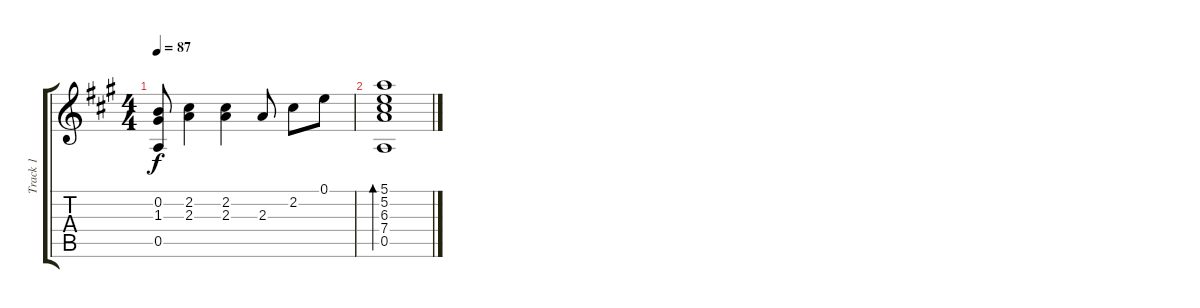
\track ("Track 1" "Track 1") {instrument acousticguitarnylon}
\staff {score tabs}
\tuning (E4 B3 G3 D3 A2 E2) {hide}
\ts (4 4)
\tempo 87
\clef g2
\ks a
(0.2 1.3 0.5).8{dy f} (2.2 2.3).4 (2.2 2.3).4 2.3.8 2.2.8 0.1.8 |
(5.1 5.2 6.3 7.4 0.5).1{bd 480}
